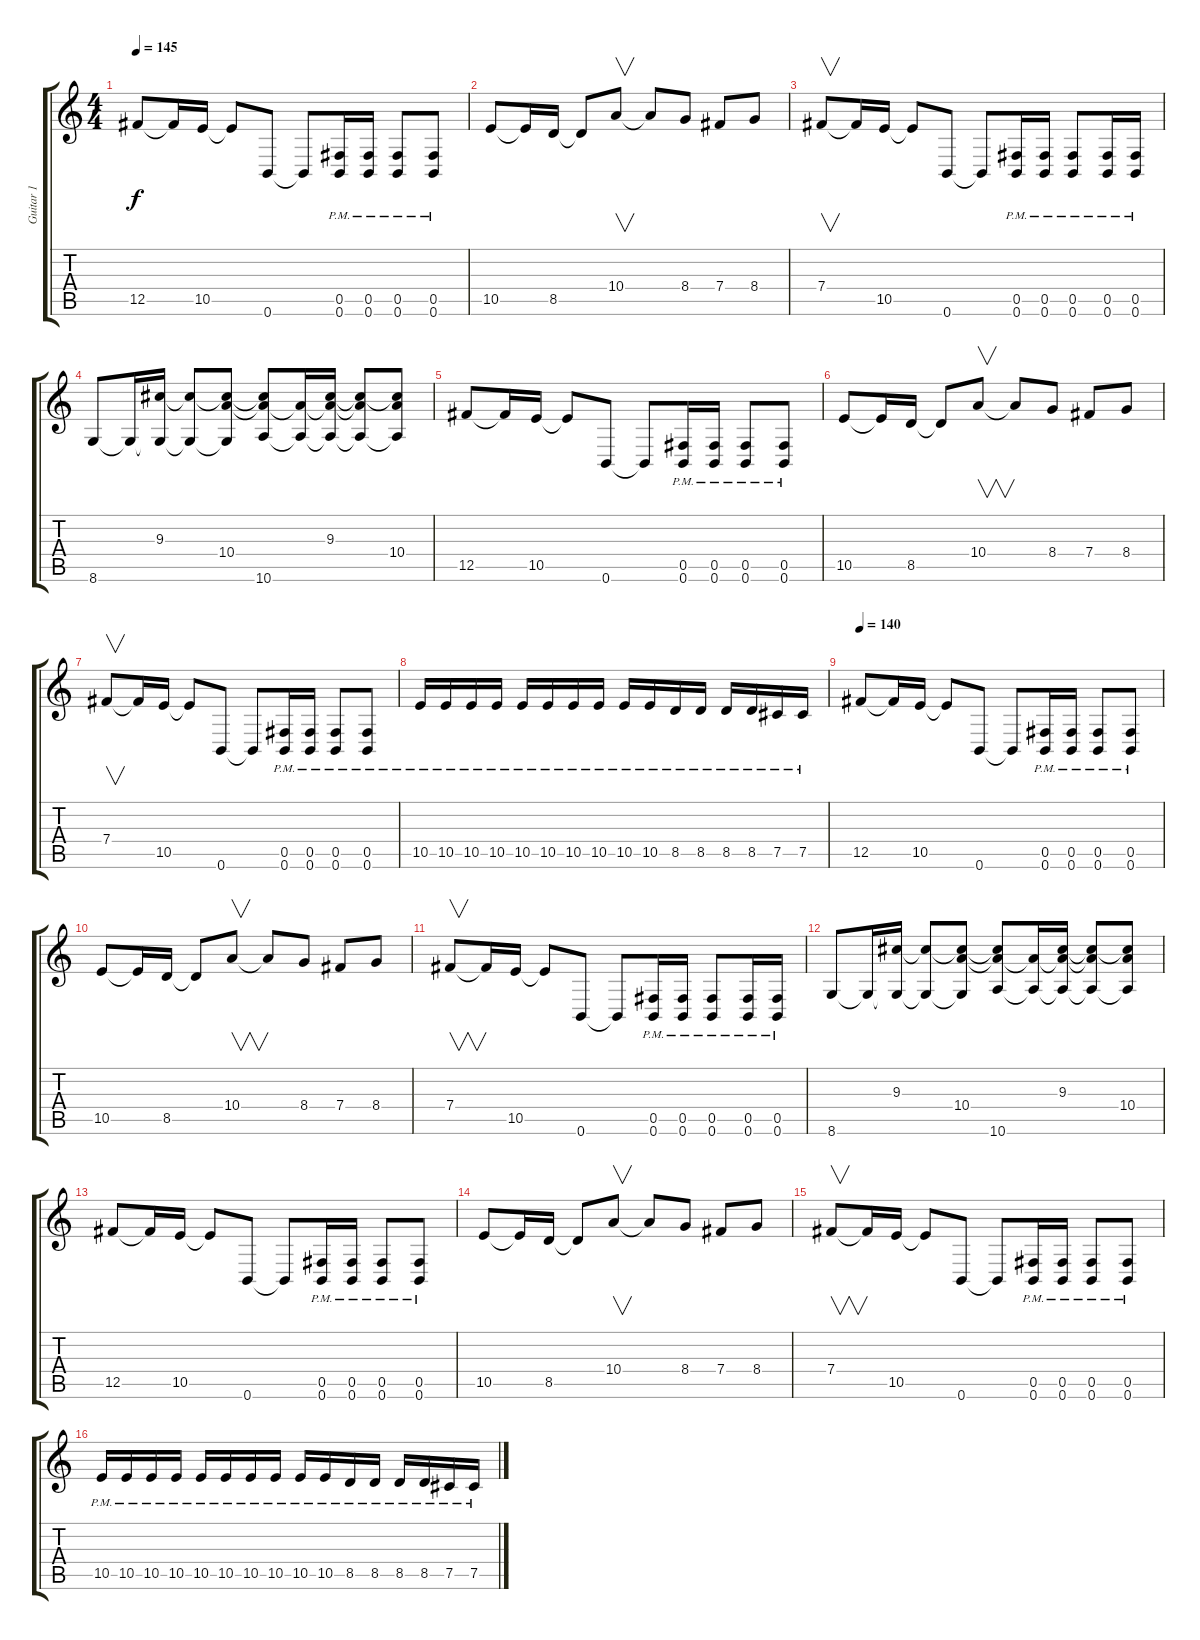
\track ("Guitar 1" "Guitar 1") {instrument distortionguitar}
\staff {score tabs}
\tuning (Db4 Ab3 E3 B2 Gb2 B1) {hide}
\ts (4 4)
\tempo 145
\clef g2
\ks c
12.5.8{dy f balance 0 instrument distortionguitar} 12.5{t}.16 10.5.16 10.5{t}.8 0.6.8 0.6{t}.8 (0.5{pm} 0.6{pm}).16 (0.5{pm} 0.6{pm}).16 (0.5{pm} 0.6{pm}).8 (0.5{pm} 0.6{pm}).8 |
10.5.8 10.5{t}.16 8.5.16 8.5{t}.8 10.4.8{v} 10.4{t}.8 8.4.8 7.4.8 8.4.8 |
7.4.8{v} 7.4{t}.16 10.5.16 10.5{t}.8 0.6.8 0.6{t}.8 (0.5{pm} 0.6{pm}).16 (0.5{pm} 0.6{pm}).16 (0.5{pm} 0.6{pm}).8 (0.5{pm} 0.6{pm}).16 (0.5{pm} 0.6{pm}).16 |
8.6.8 8.6{t}.16 (9.3 8.6{t}).16 (9.3{t} 8.6{t}).8 (9.3{t} 10.4 8.6{t}).8 (9.3{t} 10.4{t} 10.6).8 (10.4{t} 10.6{t}).16 (9.3 10.4{t} 10.6{t}).16 (9.3{t} 10.4{t} 10.6{t}).8 (9.3{t} 10.4 10.6{t}).8 |
12.5.8 12.5{t}.16 10.5.16 10.5{t}.8 0.6.8 0.6{t}.8 (0.5{pm} 0.6{pm}).16 (0.5{pm} 0.6{pm}).16 (0.5{pm} 0.6{pm}).8 (0.5{pm} 0.6{pm}).8 |
10.5.8 10.5{t}.16 8.5.16 8.5{t}.8 10.4.8{v} 10.4{t}.8 8.4.8 7.4.8 8.4.8 |
7.4.8{v} 7.4{t}.16 10.5.16 10.5{t}.8 0.6.8 0.6{t}.8 (0.5{pm} 0.6{pm}).16 (0.5{pm} 0.6{pm}).16 (0.5{pm} 0.6{pm}).8 (0.5{pm} 0.6{pm}).8 |
10.5{pm}.16 10.5{pm}.16 10.5{pm}.16 10.5{pm}.16 10.5{pm}.16 10.5{pm}.16 10.5{pm}.16 10.5{pm}.16 10.5{pm}.16 10.5{pm}.16 8.5{pm}.16 8.5{pm}.16 8.5{pm}.16 8.5{pm}.16 7.5{pm}.16 7.5{pm}.16 |
\tempo 140
12.5.8{balance 0 instrument distortionguitar} 12.5{t}.16 10.5.16 10.5{t}.8 0.6.8 0.6{t}.8 (0.5{pm} 0.6{pm}).16 (0.5{pm} 0.6{pm}).16 (0.5{pm} 0.6{pm}).8 (0.5{pm} 0.6{pm}).8 |
10.5.8 10.5{t}.16 8.5.16 8.5{t}.8 10.4.8{v} 10.4{t}.8 8.4.8 7.4.8 8.4.8 |
7.4.8{v} 7.4{t}.16 10.5.16 10.5{t}.8 0.6.8 0.6{t}.8 (0.5{pm} 0.6{pm}).16 (0.5{pm} 0.6{pm}).16 (0.5{pm} 0.6{pm}).8 (0.5{pm} 0.6{pm}).16 (0.5{pm} 0.6{pm}).16 |
8.6.8 8.6{t}.16 (9.3 8.6{t}).16 (9.3{t} 8.6{t}).8 (9.3{t} 10.4 8.6{t}).8 (9.3{t} 10.4{t} 10.6).8 (10.4{t} 10.6{t}).16 (9.3 10.4{t} 10.6{t}).16 (9.3{t} 10.4{t} 10.6{t}).8 (9.3{t} 10.4 10.6{t}).8 |
12.5.8 12.5{t}.16 10.5.16 10.5{t}.8 0.6.8 0.6{t}.8 (0.5{pm} 0.6{pm}).16 (0.5{pm} 0.6{pm}).16 (0.5{pm} 0.6{pm}).8 (0.5{pm} 0.6{pm}).8 |
10.5.8 10.5{t}.16 8.5.16 8.5{t}.8 10.4.8{v} 10.4{t}.8 8.4.8 7.4.8 8.4.8 |
7.4.8{v} 7.4{t}.16 10.5.16 10.5{t}.8 0.6.8 0.6{t}.8 (0.5{pm} 0.6{pm}).16 (0.5{pm} 0.6{pm}).16 (0.5{pm} 0.6{pm}).8 (0.5{pm} 0.6{pm}).8 |
10.5{pm}.16 10.5{pm}.16 10.5{pm}.16 10.5{pm}.16 10.5{pm}.16 10.5{pm}.16 10.5{pm}.16 10.5{pm}.16 10.5{pm}.16 10.5{pm}.16 8.5{pm}.16 8.5{pm}.16 8.5{pm}.16 8.5{pm}.16 7.5{pm}.16 7.5{pm}.16
